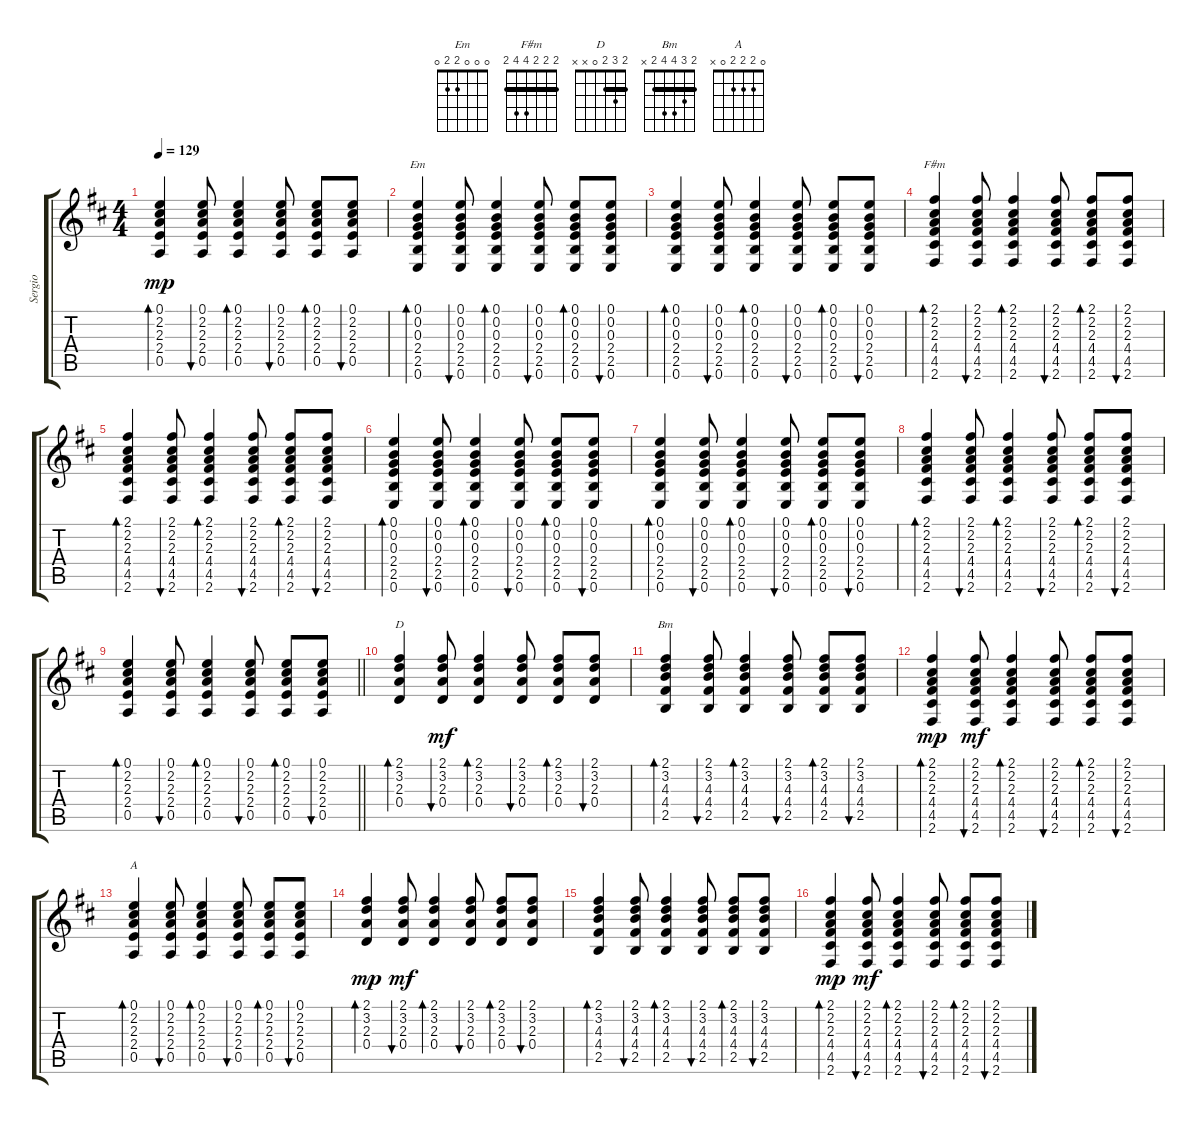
\track ("Sergio" "Sergio") {instrument acousticguitarsteel}
\staff {score tabs}
\tuning (E4 B3 G3 D3 A2 E2) {hide}
\chord ("Em" 0 0 0 2 2 0)
\chord ("F#m" 2 2 2 4 4 2) {barre 2}
\chord ("D" 2 3 2 0 x x) {barre 2}
\chord ("Bm" 2 3 4 4 2 x) {barre 2}
\chord ("A" 0 2 2 2 0 x)
\ts (4 4)
\tempo 129
\clef g2
\ks d
(0.1 2.2 2.3 2.4 0.5).4{bd 60 dy mp} (0.1 2.2 2.3 2.4 0.5).8{bu 30} (0.1 2.2 2.3 2.4 0.5).4{bd 30} (0.1 2.2 2.3 2.4 0.5).8{bu 30} (0.1 2.2 2.3 2.4 0.5).8{bd 30} (0.1 2.2 2.3 2.4 0.5).8{bu 30} |
(0.1 0.2 0.3 2.4 2.5 0.6).4{bd 60 ch "Em"} (0.1 0.2 0.3 2.4 2.5 0.6).8{bu 30} (0.1 0.2 0.3 2.4 2.5 0.6).4{bd 30} (0.1 0.2 0.3 2.4 2.5 0.6).8{bu 30} (0.1 0.2 0.3 2.4 2.5 0.6).8{bd 30} (0.1 0.2 0.3 2.4 2.5 0.6).8{bu 30} |
(0.1 0.2 0.3 2.4 2.5 0.6).4{bd 60} (0.1 0.2 0.3 2.4 2.5 0.6).8{bu 30} (0.1 0.2 0.3 2.4 2.5 0.6).4{bd 30} (0.1 0.2 0.3 2.4 2.5 0.6).8{bu 30} (0.1 0.2 0.3 2.4 2.5 0.6).8{bd 30} (0.1 0.2 0.3 2.4 2.5 0.6).8{bu 30} |
(2.1 2.2 2.3 4.4 4.5 2.6).4{bd 30 ch "F#m"} (2.1 2.2 2.3 4.4 4.5 2.6).8{bu 30} (2.1 2.2 2.3 4.4 4.5 2.6).4{bd 30} (2.1 2.2 2.3 4.4 4.5 2.6).8{bu 30} (2.1 2.2 2.3 4.4 4.5 2.6).8{bd 30} (2.1 2.2 2.3 4.4 4.5 2.6).8{bu 30} |
(2.1 2.2 2.3 4.4 4.5 2.6).4{bd 60} (2.1 2.2 2.3 4.4 4.5 2.6).8{bu 30} (2.1 2.2 2.3 4.4 4.5 2.6).4{bd 30} (2.1 2.2 2.3 4.4 4.5 2.6).8{bu 30} (2.1 2.2 2.3 4.4 4.5 2.6).8{bd 30} (2.1 2.2 2.3 4.4 4.5 2.6).8{bu 30} |
(0.1 0.2 0.3 2.4 2.5 0.6).4{bd 60} (0.1 0.2 0.3 2.4 2.5 0.6).8{bu 30} (0.1 0.2 0.3 2.4 2.5 0.6).4{bd 30} (0.1 0.2 0.3 2.4 2.5 0.6).8{bu 30} (0.1 0.2 0.3 2.4 2.5 0.6).8{bd 30} (0.1 0.2 0.3 2.4 2.5 0.6).8{bu 30} |
(0.1 0.2 0.3 2.4 2.5 0.6).4{bd 60} (0.1 0.2 0.3 2.4 2.5 0.6).8{bu 30} (0.1 0.2 0.3 2.4 2.5 0.6).4{bd 30} (0.1 0.2 0.3 2.4 2.5 0.6).8{bu 30} (0.1 0.2 0.3 2.4 2.5 0.6).8{bd 30} (0.1 0.2 0.3 2.4 2.5 0.6).8{bu 30} |
(2.1 2.2 2.3 4.4 4.5 2.6).4{bd 30} (2.1 2.2 2.3 4.4 4.5 2.6).8{bu 30} (2.1 2.2 2.3 4.4 4.5 2.6).4{bd 30} (2.1 2.2 2.3 4.4 4.5 2.6).8{bu 30} (2.1 2.2 2.3 4.4 4.5 2.6).8{bd 30} (2.1 2.2 2.3 4.4 4.5 2.6).8{bu 30} |
\barLineRight lightlight
(0.1 2.2 2.3 2.4 0.5).4{bd 60} (0.1 2.2 2.3 2.4 0.5).8{bu 30} (0.1 2.2 2.3 2.4 0.5).4{bd 30} (0.1 2.2 2.3 2.4 0.5).8{bu 30} (0.1 2.2 2.3 2.4 0.5).8{bd 30} (0.1 2.2 2.3 2.4 0.5).8{bu 30} |
(2.1 3.2 2.3 0.4).4{bd 30 ch "D" volume 6} (2.1 3.2 2.3 0.4).8{bu 60 dy mf} (2.1 3.2 2.3 0.4).4{bd 60} (2.1 3.2 2.3 0.4).8{bu 30} (2.1 3.2 2.3 0.4).8{bd 30} (2.1 3.2 2.3 0.4).8{bu 120} |
(2.1 3.2 4.3 4.4 2.5).4{bd 30 ch "Bm"} (2.1 3.2 4.3 4.4 2.5).8{bu 30} (2.1 3.2 4.3 4.4 2.5).4{bd 30} (2.1 3.2 4.3 4.4 2.5).8{bu 30} (2.1 3.2 4.3 4.4 2.5).8{bd 30} (2.1 3.2 4.3 4.4 2.5).8{bu 30} |
(2.1 2.2 2.3 4.4 4.5 2.6).4{bd 30 dy mp} (2.1 2.2 2.3 4.4 4.5 2.6).8{bu 30 dy mf} (2.1 2.2 2.3 4.4 4.5 2.6).4{bd 30} (2.1 2.2 2.3 4.4 4.5 2.6).8{bu 30} (2.1 2.2 2.3 4.4 4.5 2.6).8{bd 30} (2.1 2.2 2.3 4.4 4.5 2.6).8{bu 30} |
(0.1 2.2 2.3 2.4 0.5).4{bd 60 ch "A"} (0.1 2.2 2.3 2.4 0.5).8{bu 30} (0.1 2.2 2.3 2.4 0.5).4{bd 30} (0.1 2.2 2.3 2.4 0.5).8{bu 30} (0.1 2.2 2.3 2.4 0.5).8{bd 30} (0.1 2.2 2.3 2.4 0.5).8{bu 30} |
(2.1 3.2 2.3 0.4).4{bd 30 dy mp} (2.1 3.2 2.3 0.4).8{bu 60 dy mf} (2.1 3.2 2.3 0.4).4{bd 60} (2.1 3.2 2.3 0.4).8{bu 30} (2.1 3.2 2.3 0.4).8{bd 30} (2.1 3.2 2.3 0.4).8{bu 120} |
(2.1 3.2 4.3 4.4 2.5).4{bd 30} (2.1 3.2 4.3 4.4 2.5).8{bu 30} (2.1 3.2 4.3 4.4 2.5).4{bd 30} (2.1 3.2 4.3 4.4 2.5).8{bu 30} (2.1 3.2 4.3 4.4 2.5).8{bd 30} (2.1 3.2 4.3 4.4 2.5).8{bu 30} |
(2.1 2.2 2.3 4.4 4.5 2.6).4{bd 30 dy mp} (2.1 2.2 2.3 4.4 4.5 2.6).8{bu 30 dy mf} (2.1 2.2 2.3 4.4 4.5 2.6).4{bd 30} (2.1 2.2 2.3 4.4 4.5 2.6).8{bu 30} (2.1 2.2 2.3 4.4 4.5 2.6).8{bd 30} (2.1 2.2 2.3 4.4 4.5 2.6).8{bu 30}
